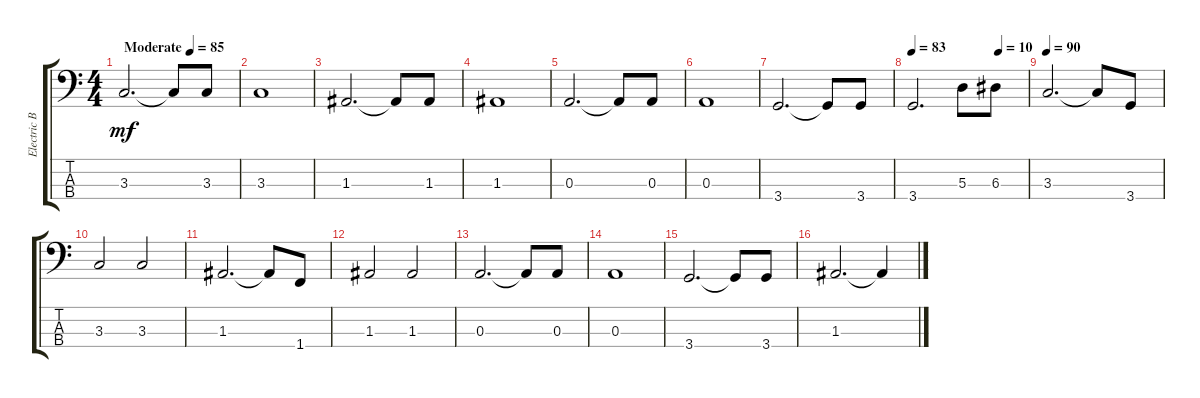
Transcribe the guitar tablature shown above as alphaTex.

\track ("Electric Bass" "Electric B") {instrument electricbassfinger}
\staff {score tabs}
\tuning (G2 D2 A1 E1) {hide}
\ts (4 4)
\tempo (85 "Moderate")
\clef f4
\ks c
3.3.2{d dy mf instrument electricbassfinger} 3.3{t}.8 3.3.8 |
3.3.1 |
1.3.2{d} 1.3{t}.8 1.3.8 |
1.3.1 |
0.3.2{d} 0.3{t}.8 0.3.8 |
0.3.1 |
3.4.2{d} 3.4{t}.8 3.4.8 |
\tempo 83
\tempo (10 0.75)
3.4.2{d} 5.3.8 6.3.8 |
\tempo 90
3.3.2{d} 3.3{t}.8 3.4.8 |
3.3.2 3.3.2 |
1.3.2{d} 1.3{t}.8 1.4.8 |
1.3.2 1.3.2 |
0.3.2{d} 0.3{t}.8 0.3.8 |
0.3.1 |
3.4.2{d} 3.4{t}.8 3.4.8 |
1.3.2{d} 1.3{ss t}.4
